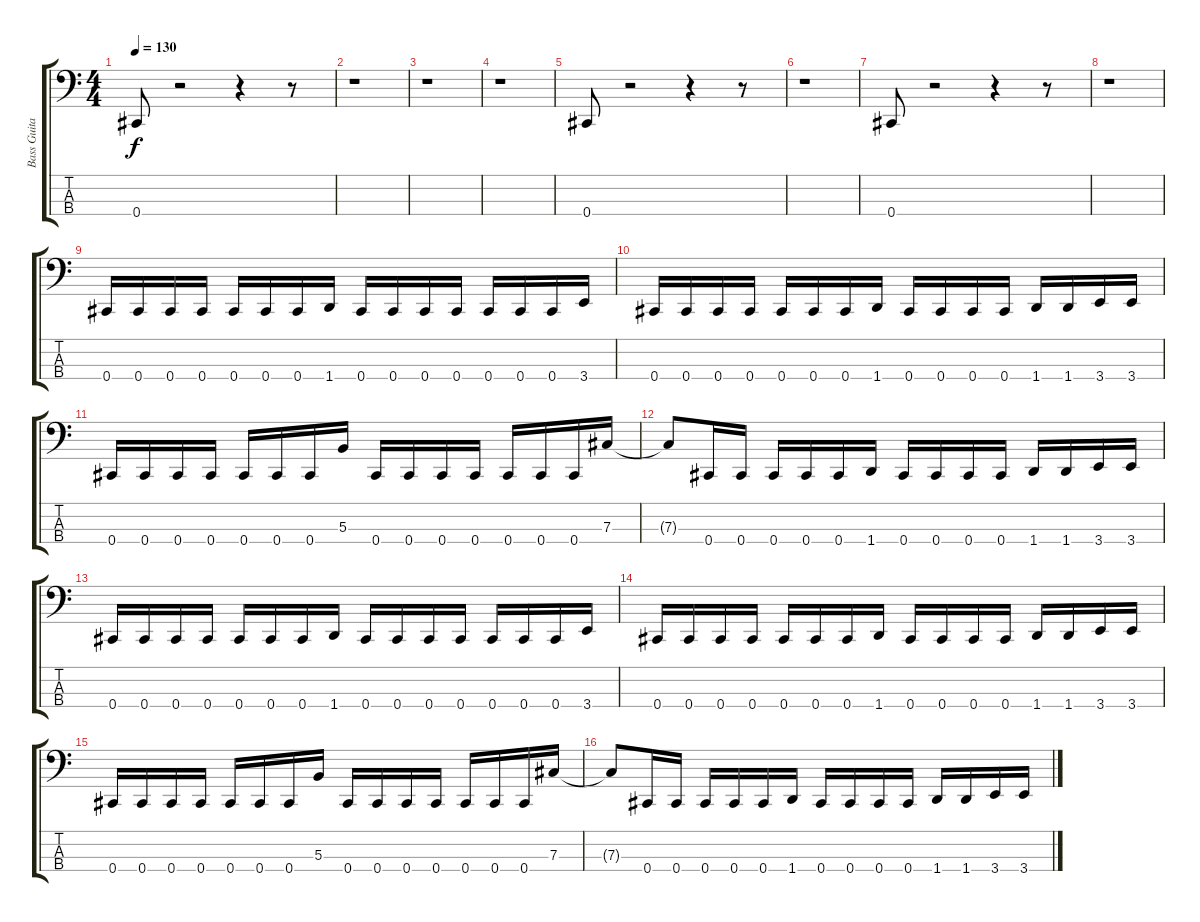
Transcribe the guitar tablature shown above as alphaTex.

\track ("Bass Guitar" "Bass Guita") {instrument electricbasspick}
\staff {score tabs}
\tuning (E2 B1 Gb1 Db1) {hide}
\ts (4 4)
\tempo 130
\clef f4
\ks c
0.4.8{dy f instrument electricbasspick} r.2 r.4 r.8 |
r.1 |
r.1 |
r.1 |
0.4.8 r.2 r.4 r.8 |
r.1 |
0.4.8 r.2 r.4 r.8 |
r.1 |
0.4.16 0.4.16 0.4.16 0.4.16 0.4.16 0.4.16 0.4.16 1.4.16 0.4.16 0.4.16 0.4.16 0.4.16 0.4.16 0.4.16 0.4.16 3.4.16 |
0.4.16 0.4.16 0.4.16 0.4.16 0.4.16 0.4.16 0.4.16 1.4.16 0.4.16 0.4.16 0.4.16 0.4.16 1.4.16 1.4.16 3.4.16 3.4.16 |
0.4.16 0.4.16 0.4.16 0.4.16 0.4.16 0.4.16 0.4.16 5.3.16 0.4.16 0.4.16 0.4.16 0.4.16 0.4.16 0.4.16 0.4.16 7.3.16 |
7.3{t}.8 0.4.16 0.4.16 0.4.16 0.4.16 0.4.16 1.4.16 0.4.16 0.4.16 0.4.16 0.4.16 1.4.16 1.4.16 3.4.16 3.4.16 |
0.4.16 0.4.16 0.4.16 0.4.16 0.4.16 0.4.16 0.4.16 1.4.16 0.4.16 0.4.16 0.4.16 0.4.16 0.4.16 0.4.16 0.4.16 3.4.16 |
0.4.16 0.4.16 0.4.16 0.4.16 0.4.16 0.4.16 0.4.16 1.4.16 0.4.16 0.4.16 0.4.16 0.4.16 1.4.16 1.4.16 3.4.16 3.4.16 |
0.4.16 0.4.16 0.4.16 0.4.16 0.4.16 0.4.16 0.4.16 5.3.16 0.4.16 0.4.16 0.4.16 0.4.16 0.4.16 0.4.16 0.4.16 7.3.16 |
7.3{t}.8 0.4.16 0.4.16 0.4.16 0.4.16 0.4.16 1.4.16 0.4.16 0.4.16 0.4.16 0.4.16 1.4.16 1.4.16 3.4.16 3.4.16
